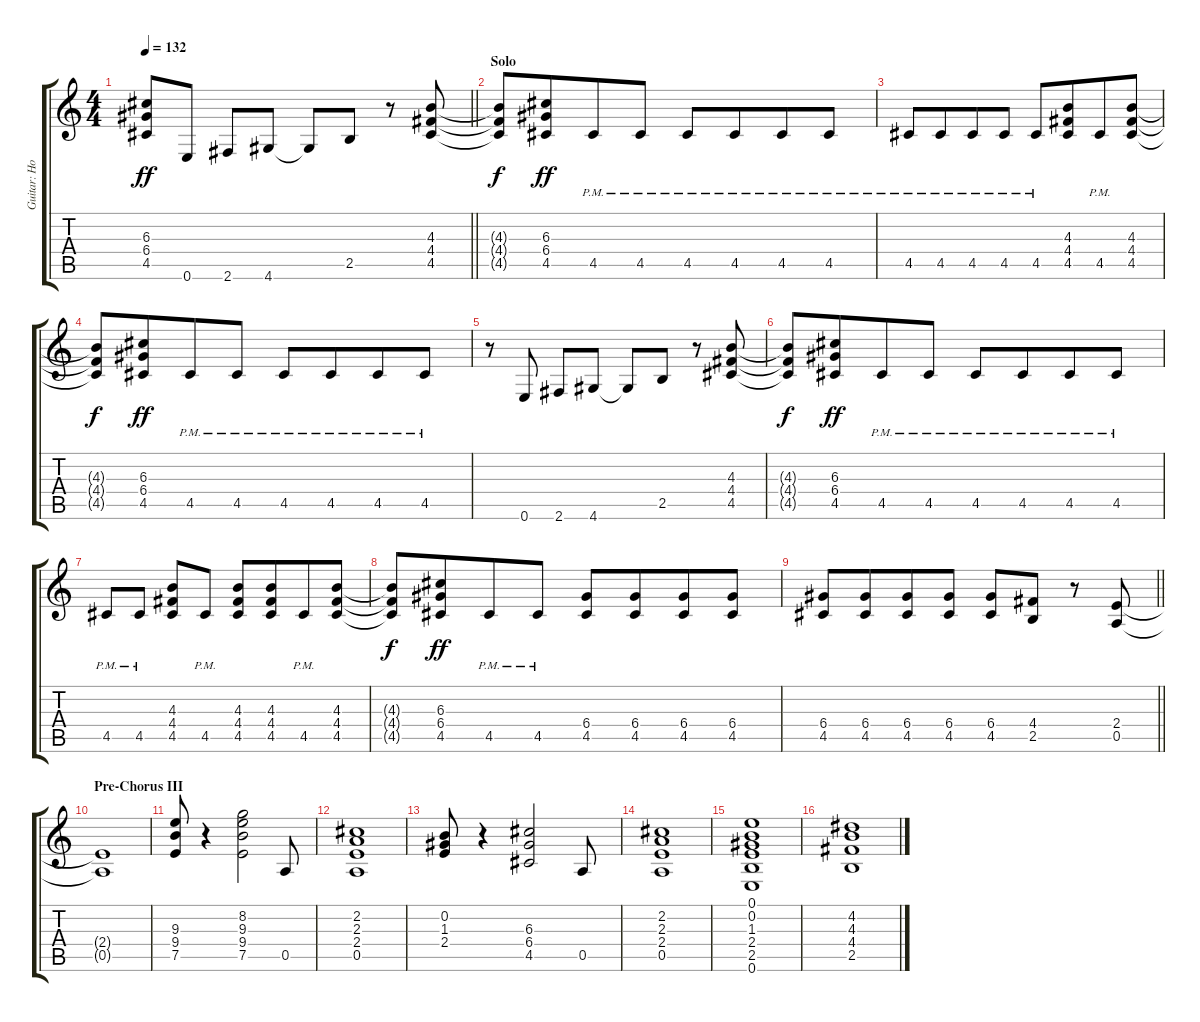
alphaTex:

\track ("Guitar: Howard" "Guitar: Ho") {instrument distortionguitar}
\staff {score tabs}
\tuning (E4 B3 G3 D3 A2 E2) {hide}
\ts (4 4)
\tempo 132
\clef g2
\barLineRight lightlight
\ks c
(6.3 6.4 4.5).8{dy ff} 0.6.8 2.6.8 4.6.8 4.6{t}.8 2.5.8 r.8 (4.3 4.4 4.5).8 |
\section ("" "Solo")
(4.3{t} 4.4{t} 4.5{t}).8{dy f} (6.3 6.4 4.5).8{dy ff beam merge} 4.5{pm}.8 4.5{pm}.8{beam split} 4.5{pm}.8 4.5{pm}.8{beam merge} 4.5{pm}.8 4.5{pm}.8 |
4.5{pm}.8 4.5{pm}.8{beam merge} 4.5{pm}.8 4.5{pm}.8 4.5{pm}.8 (4.3 4.4 4.5).8{beam merge} 4.5{pm}.8 (4.3 4.4 4.5).8 |
(4.3{t} 4.4{t} 4.5{t}).8{dy f} (6.3 6.4 4.5).8{dy ff beam merge} 4.5{pm}.8 4.5{pm}.8{beam split} 4.5{pm}.8 4.5{pm}.8{beam merge} 4.5{pm}.8 4.5{pm}.8 |
r.8 0.6.8 2.6.8 4.6.8 4.6{t}.8 2.5.8 r.8 (4.3 4.4 4.5).8 |
(4.3{t} 4.4{t} 4.5{t}).8{dy f} (6.3 6.4 4.5).8{dy ff beam merge} 4.5{pm}.8 4.5{pm}.8{beam split} 4.5{pm}.8 4.5{pm}.8{beam merge} 4.5{pm}.8 4.5{pm}.8 |
4.5{pm}.8 4.5{pm}.8 (4.3 4.4 4.5).8{beam merge} 4.5{pm}.8 (4.3 4.4 4.5).8 (4.3 4.4 4.5).8{beam merge} 4.5{pm}.8 (4.3 4.4 4.5).8 |
(4.3{t} 4.4{t} 4.5{t}).8{dy f} (6.3 6.4 4.5).8{dy ff beam merge} 4.5{pm}.8 4.5{pm}.8{beam split} (6.4 4.5).8 (6.4 4.5).8{beam merge} (6.4 4.5).8 (6.4 4.5).8 |
\barLineRight lightlight
(6.4 4.5).8{beam merge} (6.4 4.5).8{beam merge} (6.4 4.5).8{beam merge} (6.4 4.5).8 (6.4 4.5).8 (4.4 2.5).8 r.8 (2.4 0.5).8 |
\section ("" "Pre-Chorus III")
(2.4{t} 0.5{t}).1 |
(9.3 9.4 7.5).8 r.4 (8.2 9.3 9.4 7.5).2 0.5.8 |
(2.2 2.3 2.4 0.5).1 |
(0.2 1.3 2.4).8 r.4 (6.3 6.4 4.5).2 0.5.8 |
(2.2 2.3 2.4 0.5).1 |
(0.1 0.2 1.3 2.4 2.5 0.6).1 |
(4.2 4.3 4.4 2.5).1
